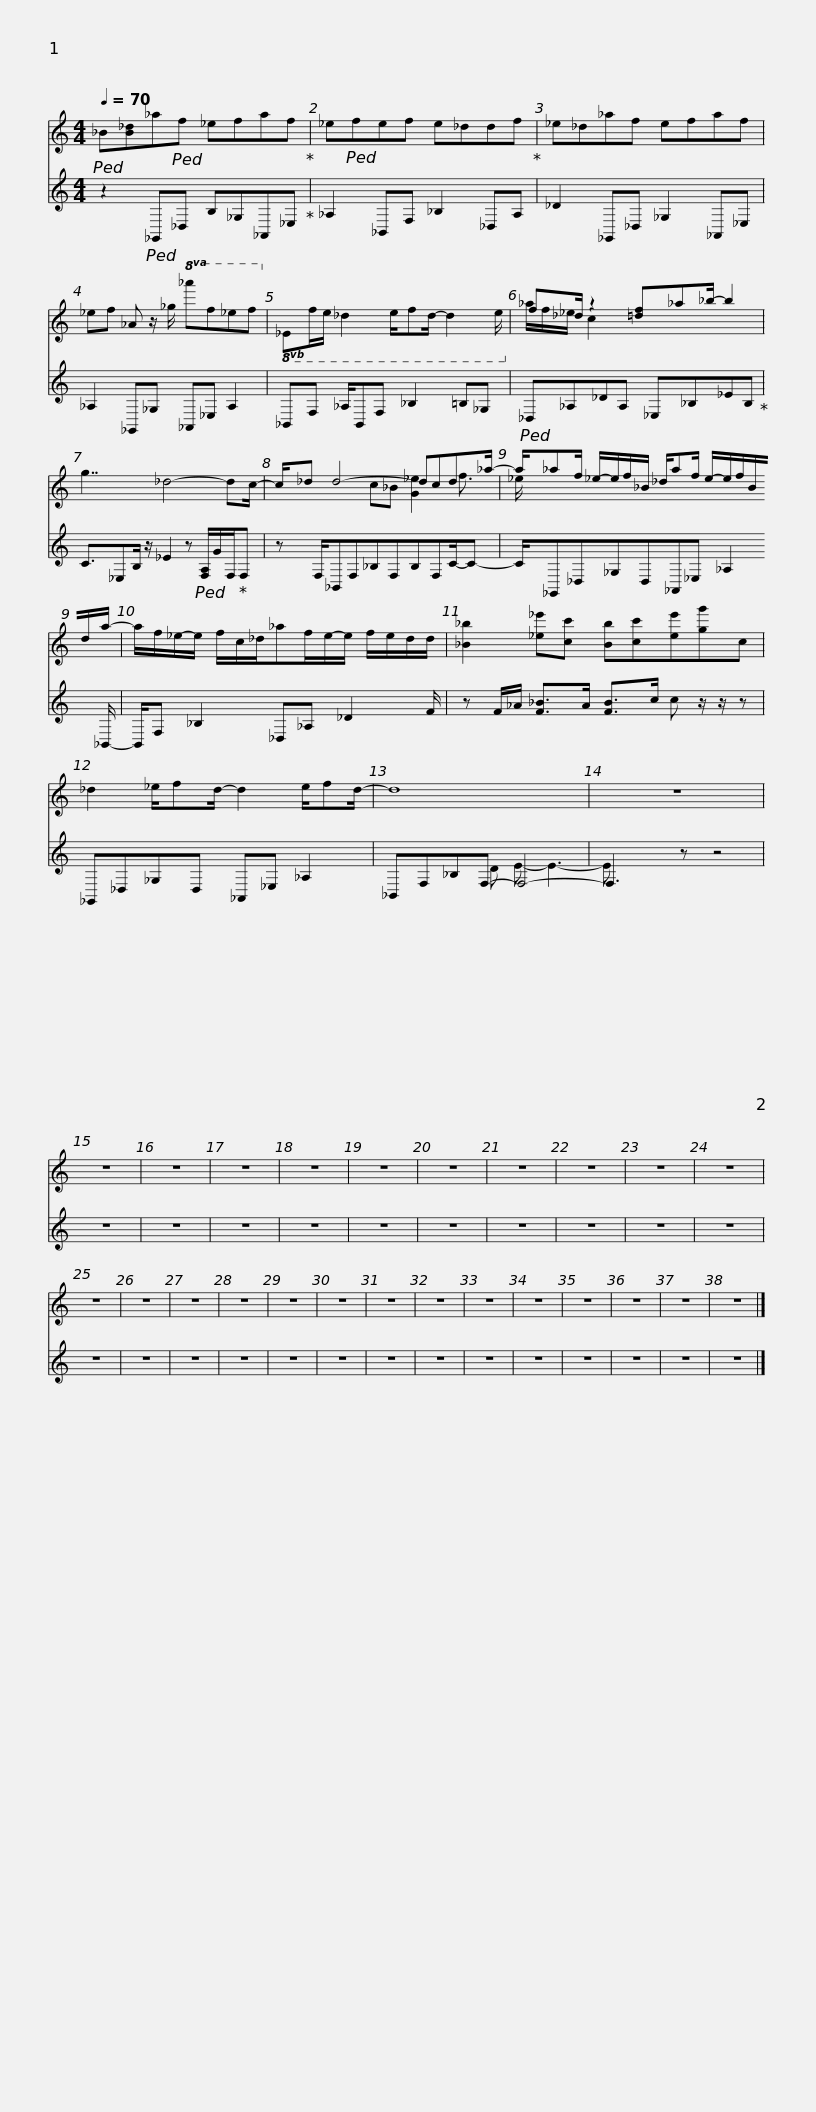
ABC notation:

X:1
%%score ( 1 2 ) ( 3 4 )
L:1/8
Q:1/4=70
M:4/4
I:linebreak $
K:C
V:1 treble
V:2 treble
V:3 treble
V:4 treble
V:1
!ped! _B[B_d]_a!ped!f _efaf!ped-up! | _e!ped!fef e_ddf!ped-up! | _e_d_af efaf |$ _ef _A z/ _g/!8va(! _a'f'_e'f'!8va)! |!8vb(! _EF/E/ _D2 E/FD/- D2 E/!8vb)! |$ %5
 f_d/ z2 [=df]_a_b/- b2 | g7/2 _d4- dc/- |$ c/_d d4- dcd_a/- | a/_af/ _e/-e/f/_B/ _d/af/ e/-e/f/B/d/a/- |$ a/f/_e/-e/ f/c/_d/_af/e/-e/ f/e/d/d/ | %10
 [_B_b]2 [_e_e'][cc'] [Bb][cc'][ee'][gg']c |$ _d2 _e/fd/- d2 e/fd/- | d8 | z8 | z8 | %15
 z8 | z8 | z8 | z8 | z8 | %20
 z8 | z8 | z8 | z8 | z8 | %25
 z8 | z8 | z8 | z8 | z8 | %30
 z8 | z8 | z8 | z8 | z8 | %35
 z8 | z8 | z8 |] %38
V:2
 x8 | x8 | x8 |$ x4!8va(! x4!8va)! |!8vb(! x17/2!8vb)! |$ %5
 _a/f/_e/ c2 x9/2 | x9 |$ x7/2 c_B [G_e]2 f3/2 | _e/ x17/2 |$ x8 | %10
 x9 |$ x8 | x8 | x8 | x8 | %15
 x8 | x8 | x8 | x8 | x8 | %20
 x8 | x8 | x8 | x8 | x8 | %25
 x8 | x8 | x8 | x8 | x8 | %30
 x8 | x8 | x8 | x8 | x8 | %35
 x8 | x8 | x8 |] %38
V:3
 z2!ped! _G,,_D, B,_G,_A,,_E,!ped-up! | _A,2 _B,,F, _B,2 _D,A, | _D2 _G,,_D, _G,2 _A,,_E, |$ _A,2 _G,,_G, _A,,_E, A,2 | _B,,F, _A,/B,,F, _B,2 =B,_G, |$ %5
!ped! _D,_A,_DA, _E,_B,_EB,!ped-up! | C3/2_E,B,/ z/ _E2 z!ped! [F,A,]/G/F,/!ped-up!F, |$ z F,/_B,,F,_B,F,B,F,C/-C- | C/_G,,_D,_G,D,_A,,_E, _A,2 _B,,/- |$ B,,/F, _B,2 _D,_A, _D2 F/ | %10
 z F/_A/ [F_B]>A [FB]>c c z/ z/ z |$ _G,,_D,_G,D, _A,,_E, _A,2 | _B,,F,_B,F,- F,4- | F,3 z z4 | z8 | %15
 z8 | z8 | z8 | z8 | z8 | %20
 z8 | z8 | z8 | z8 | z8 | %25
 z8 | z8 | z8 | z8 | z8 | %30
 z8 | z8 | z8 | z8 | z8 | %35
 z8 | z8 | z8 |] %38
V:4
 x8 | x8 | x8 |$ x8 | x17/2 |$ %5
 x8 | x9 |$ x9 | x9 |$ x8 | %10
 x9 |$ x8 | x3 D E- E3- | E x7 | x8 | %15
 x8 | x8 | x8 | x8 | x8 | %20
 x8 | x8 | x8 | x8 | x8 | %25
 x8 | x8 | x8 | x8 | x8 | %30
 x8 | x8 | x8 | x8 | x8 | %35
 x8 | x8 | x8 |] %38
